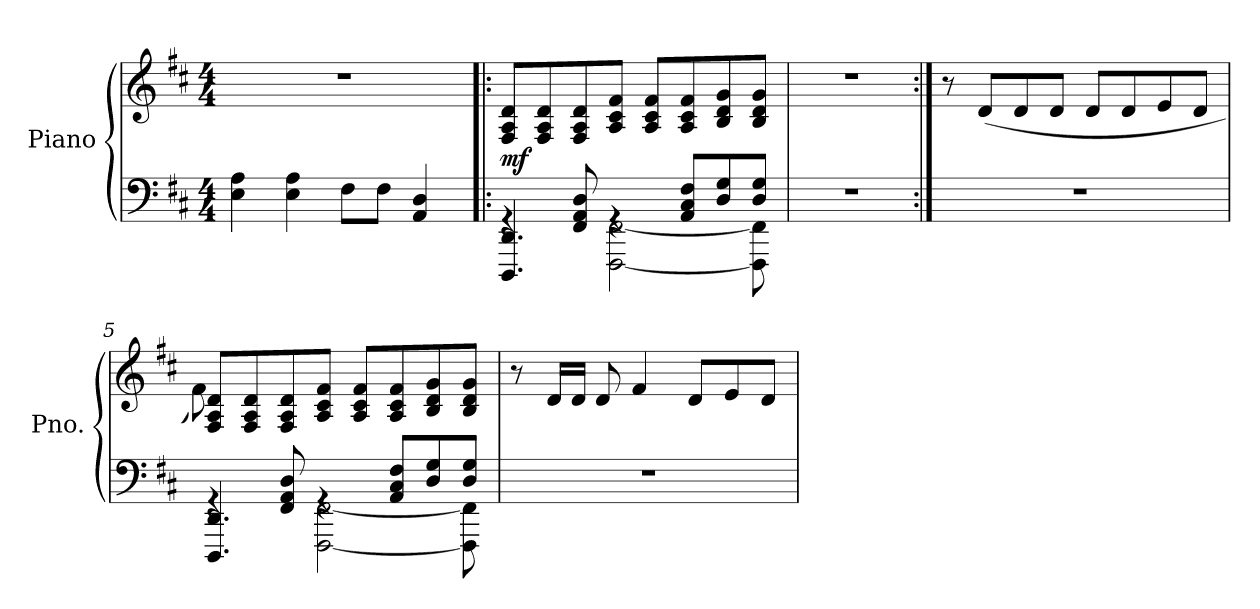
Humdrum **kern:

**kern	**kern	**dynam
*part1	*part1	*part1
*staff2	*staff1	*staff1/2
*I"Piano	*	*
*I'Pno.	*	*
*clefF4	*clefG2	*
*k[f#c#]	*k[f#c#]	*
*M4/4	*M4/4	*
*MM120	*MM120	*
=1	=1	=1
4E\ 4A\	1r	.
4E\ 4A\	.	.
8F#\L	.	.
8F#\J	.	.
4AA/ 4D/	.	.
=2!|:	=2!|:	=2!|:
*^	*	*
!	!	!	!LO:DY:b
4rGG	4.DDD/ 4.DD/	8F#/ 8A/ 8d/L	mf
.	.	8F#/ 8A/ 8d/	.
8FF#/ 8AA/ 8D/	.	8F#/ 8A/ 8d/	.
4rGG	[2FFF#\ [2FF#\	8A/ 8c#/ 8f#/J	.
.	.	8A/ 8c#/ 8f#/L	.
8AA/ 8C#/ 8F#/L	.	8A/ 8c#/ 8f#/	.
8D/ 8G/	.	8B/ 8d/ 8g/	.
8D/ 8G/J	8FFF#\] 8FF#\]	8B/ 8d/ 8g/J	.
*v	*v	*	*
=3	=3	=3
1r	1r	.
=4:|!	=4:|!	=4:|!
1r	8r	.
.	(>8d/L	.
.	8d/	.
.	8d/J	.
.	8d/L	.
.	8d/	.
.	8e/	.
.	8d/J	.
=5	=5	=5
*^	*^	*
4rGG	4.DDD/ 4.DD/	8F#/ 8A/ 8d/L	8f#\)	.
.	.	8F#/ 8A/ 8d/	2..ryy	.
8FF#/ 8AA/ 8D/	.	8F#/ 8A/ 8d/	.	.
4rGG	[2FFF#\ [2FF#\	8A/ 8c#/ 8f#/J	.	.
.	.	8A/ 8c#/ 8f#/L	.	.
8AA/ 8C#/ 8F#/L	.	8A/ 8c#/ 8f#/	.	.
8D/ 8G/	.	8B/ 8d/ 8g/	.	.
8D/ 8G/J	8FFF#\] 8FF#\]	8B/ 8d/ 8g/J	.	.
*v	*v	*	*	*
*	*v	*v	*
!!LO:LB:g=z
=6	=6	=6
1r	8r	.
.	16d/LL	.
.	16d/JJ	.
.	8d/	.
.	4f#/	.
.	8d/L	.
.	8e/	.
.	8d/J	.
=	=	=
*-	*-	*-
